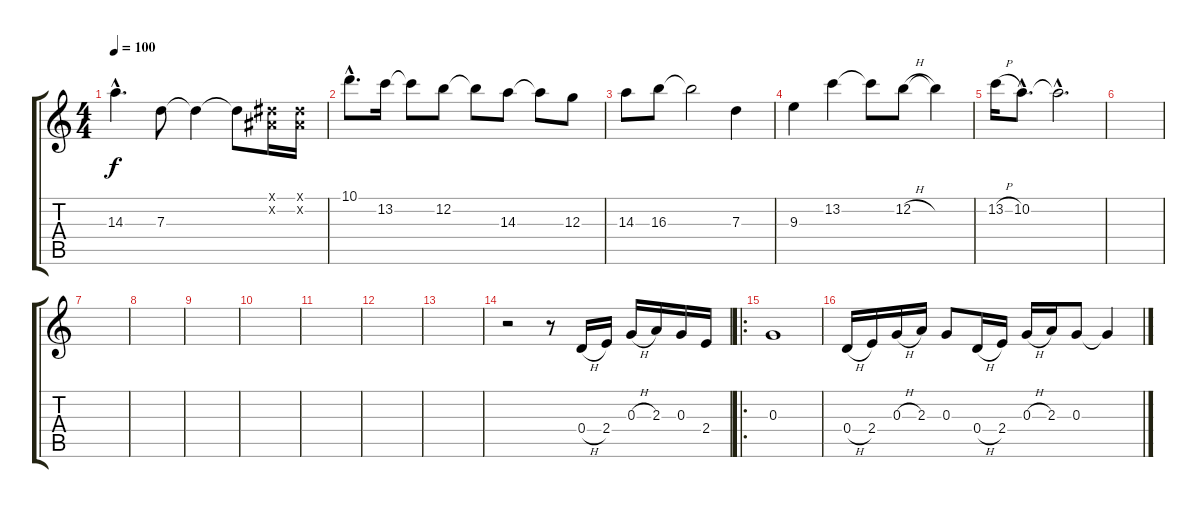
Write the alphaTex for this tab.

\track "" {instrument overdrivenguitar}
\staff {score tabs}
\tuning (E4 B3 G3 D3 A2 E2) {hide}
\ts (4 4)
\tempo 100
\clef g2
\ks c
14.3{hac t}.4{d dy f} 7.3.8 7.3{t}.4 7.3{t}.8 (-1.1{x} -1.2{x}).16 (-1.1{x} -1.2{x}).16 |
10.1{hac}.8{d} 13.2.16 13.2{t}.8 12.2.8 12.2{t}.8 14.3.8 14.3{t}.8 12.3.8 |
14.3.8 16.3.8 16.3{t}.2 7.3.4 |
9.3.4 13.2.4 13.2{t}.8 12.2{h}.8 12.2{t}.4 |
13.2{h}.16 10.2{hac}.8{d} 10.2{hac t}.2{d} |
|
|
|
|
|
|
|
|
r.2 r.8 0.4{h}.16 2.4.16 0.3{h}.16 2.3.16 0.3.16 2.4.16 |
\ro
0.3.1 |
0.4{h}.16 2.4.16 0.3{h}.16 2.3.16 0.3.8 0.4{h}.16 2.4.16 0.3{h}.16 2.3.16 0.3.8 0.3{t}.4
